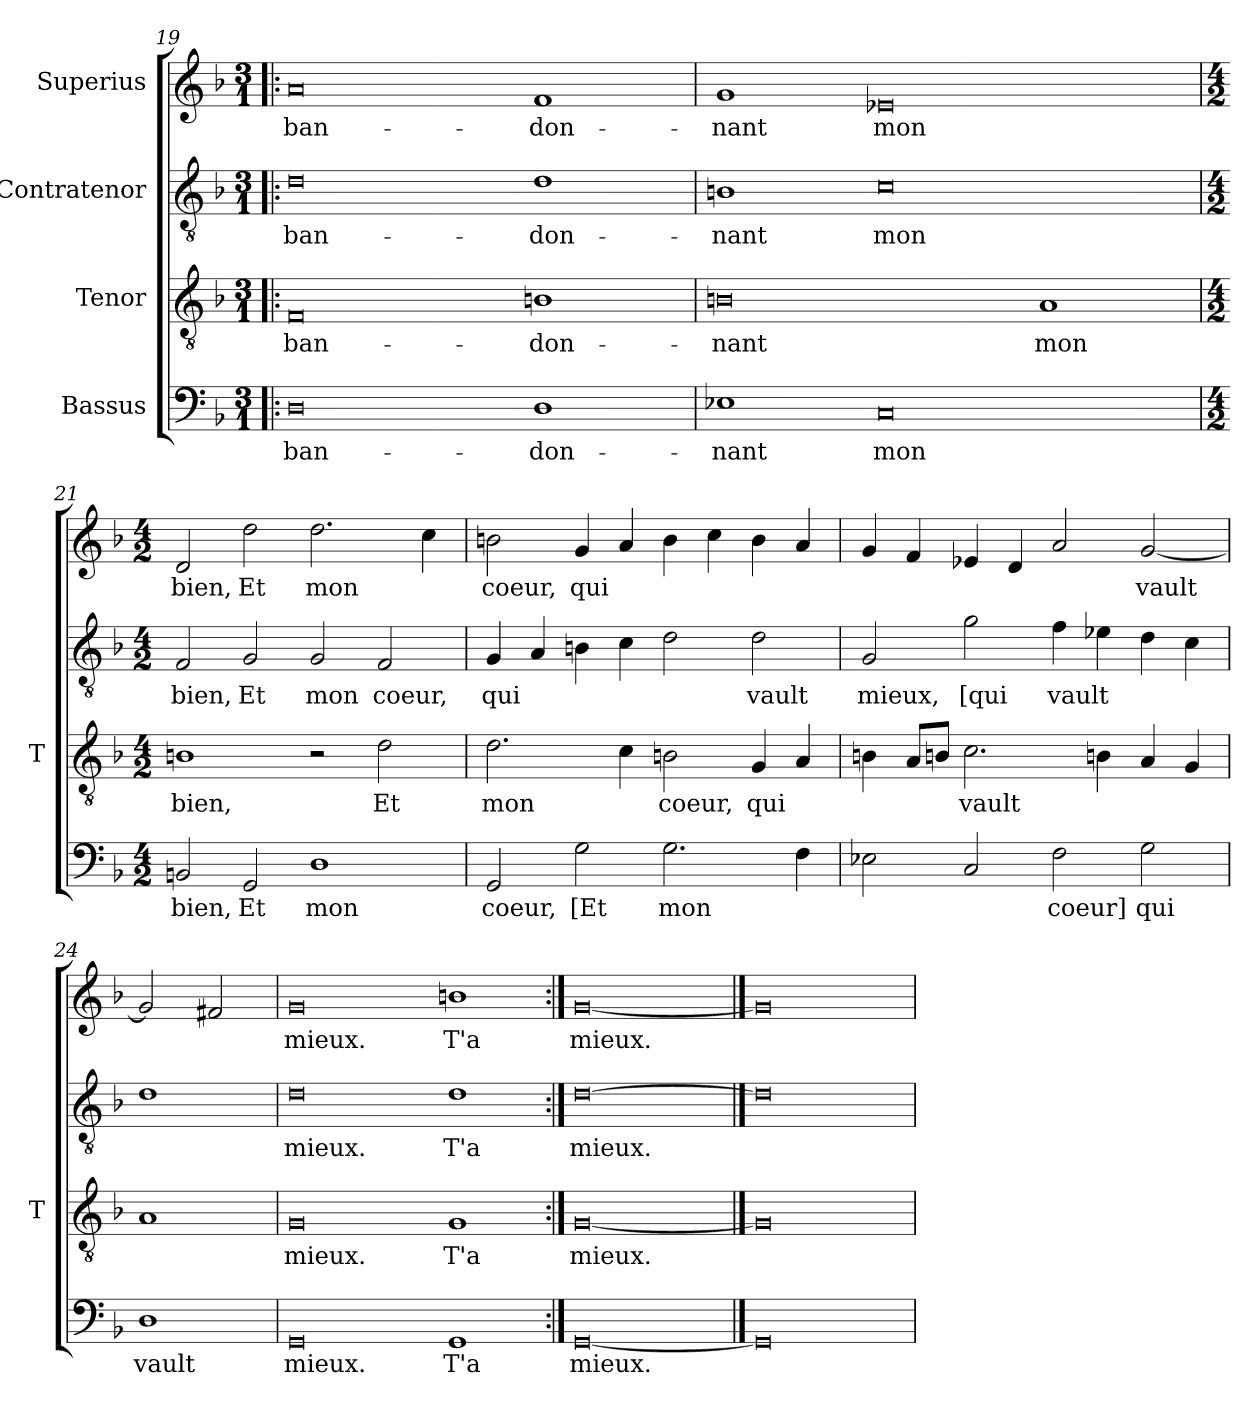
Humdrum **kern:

**kern	**text	**kern	**text	**kern	**text	**kern	**text
*part4	*part4	*part3	*part3	*part2	*part2	*part1	*part1
*staff4	*staff4	*staff3	*staff3	*staff2	*staff2	*staff1	*staff1
*I"Bassus	*	*I"Tenor	*	*I"Contratenor	*	*I"Superius	*
*	*	*I'T	*	*	*	*	*
*clefF4	*	*clefGv2	*	*clefGv2	*	*clefG2	*
*k[b-]	*	*k[b-]	*	*k[b-]	*	*k[b-]	*
*M3/1	*	*M3/1	*	*M3/1	*	*M3/1	*
=19!|:	=19!|:	=19!|:	=19!|:	=19!|:	=19!|:	=19!|:	=19!|:
0D	ban-	0F	ban-	0d	ban-	0a	ban-
1D	don-	1Bn	don-	1d	don-	1f	don-
=20	=20	=20	=20	=20	=20	=20	=20
1E-X	-nant	0Bn	-nant	1B	-nant	1g	-nant
0C	-mon	.	.	0c	-mon	0e-X	-mon
.	.	1A	-mon	.	.	.	.
=21	=21	=21	=21	=21	=21	=21	=21
*M4/2	*	*M4/2	*	*M4/2	*	*M4/2	*
2BB	-bien,	1Bn	-bien,	2F	-bien,	2d	-bien,
2GG	-Et	.	.	2G	-Et	2dd	-Et
1D	-mon	2r	.	2G	-mon	2.dd	-mon
.	.	2d	-Et	2F	-coeur,	.	.
.	.	.	.	.	.	4cc	.
=22	=22	=22	=22	=22	=22	=22	=22
2GG	-coeur,	2.d	-mon	4G	-qui	2b	-coeur,
.	.	.	.	4A	.	.	.
2G	-[Et	.	.	4B	.	4g	-qui
.	.	4c	.	4c	.	4a	.
2.G	-mon	2Bn	-coeur,	2d	.	4b	.
.	.	.	.	.	.	4cc	.
.	.	4G	-qui	2d	-vault	4b	.
4F	.	4A	.	.	.	4a	.
=23	=23	=23	=23	=23	=23	=23	=23
2E-X	.	4Bn	.	2G	-mieux,	4g	.
.	.	8AL	.	.	.	4f	.
.	.	8BnJ	.	.	.	.	.
2C	.	2.c	-vault	2g	-[qui	4e-X	.
.	.	.	.	.	.	4d	.
2F	-coeur]	.	.	4f	-vault	2a	.
.	.	4Bn	.	4e-X	.	.	.
2G	-qui	4A	.	4d	.	[2g	-vault
.	.	4G	.	4c	.	.	.
=24	=24	=24	=24	=24	=24	=24	=24
1D	-vault	1A	.	1d	.	2g]	.
.	.	.	.	.	.	2f#X	.
=25	=25	=25	=25	=25	=25	=25	=25
0GG	-mieux.	0G	-mieux.	0d	-mieux.	0g	-mieux.
1GG	-T'a	1G	-T'a	1d	-T'a	1b	-T'a
=26:|!	=26:|!	=26:|!	=26:|!	=26:|!	=26:|!	=26:|!	=26:|!
[0GG	-mieux.	[0G	-mieux.	[0d	-mieux.	[0g	-mieux.
==27	==27	==27	==27	==27	==27	==27	==27
0GG]	.	0G]	.	0d]	.	0g]	.
=	=	=	=	=	=	=	=
*-	*-	*-	*-	*-	*-	*-	*-
